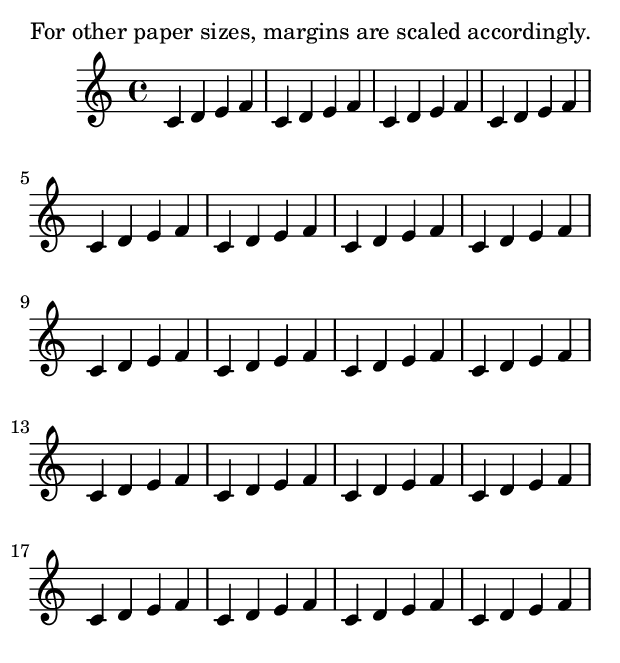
\version "2.13.7"

\header {
  texidoc = "Default values for margins, indents, and offsets are
accessible in paper-defaults-init.ly and apply to the default
paper size returned by (ly:get-option 'paper-size).  For other
paper sizes, they are scaled linearly."
}

someNotes = \repeat unfold 20 { c4 d e f }

\paper {
  #(set-paper-size "a6")
}

\book {
  \markup { For other paper sizes, margins are scaled accordingly. }
  \score {
    \relative c' {
      \someNotes
    }
  }
}

